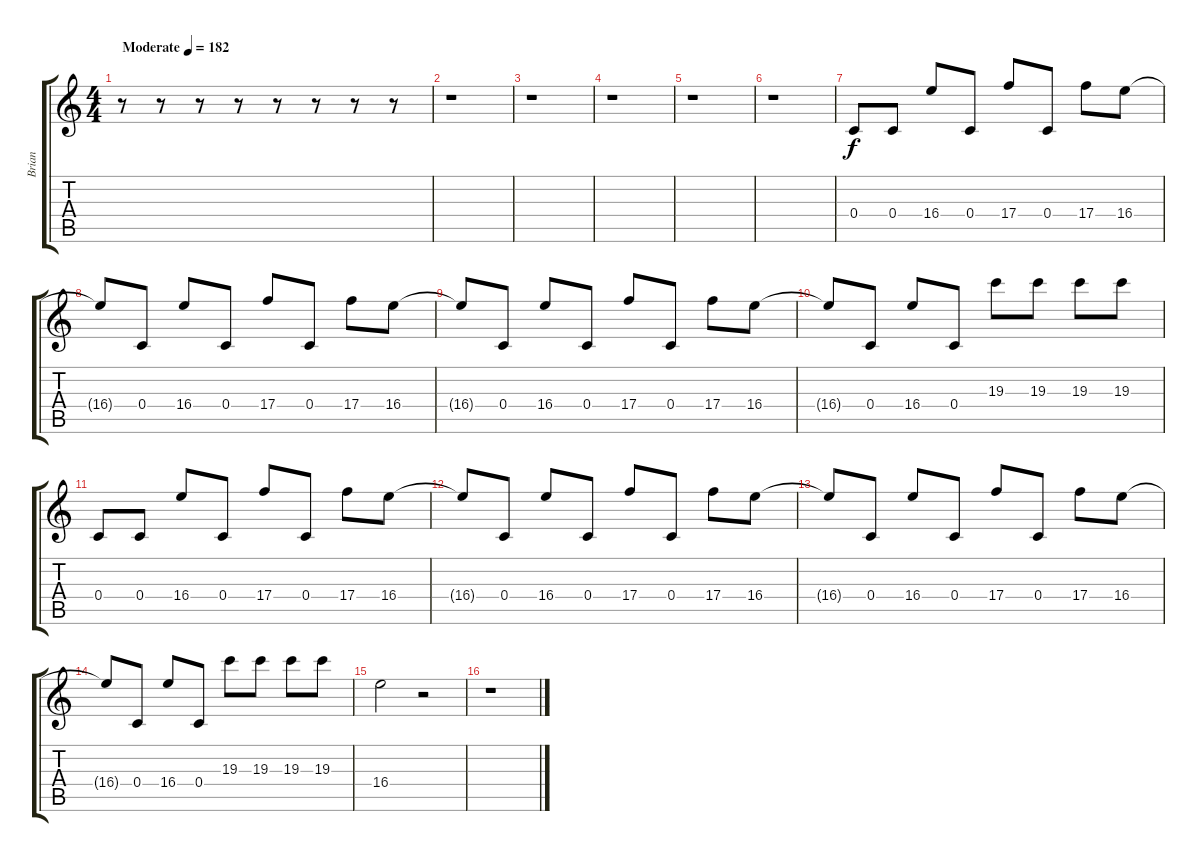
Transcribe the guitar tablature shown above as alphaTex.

\track ("Brian" "Brian") {instrument distortionguitar}
\staff {score tabs}
\tuning (D4 A3 F3 C3 G2 C2) {hide}
\ts (4 4)
\tempo (182 "Moderate")
\clef g2
\ks c
r.8{dy f instrument distortionguitar} r.8 r.8 r.8 r.8 r.8 r.8 r.8 |
r.1 |
r.1 |
r.1 |
r.1 |
r.1 |
0.4.8 0.4.8 16.4.8 0.4.8 17.4.8 0.4.8 17.4.8 16.4.8 |
16.4{t}.8 0.4.8 16.4.8 0.4.8 17.4.8 0.4.8 17.4.8 16.4.8 |
16.4{t}.8 0.4.8 16.4.8 0.4.8 17.4.8 0.4.8 17.4.8 16.4.8 |
16.4{t}.8 0.4.8 16.4.8 0.4.8 19.3.8 19.3.8 19.3.8 19.3.8 |
0.4.8 0.4.8 16.4.8 0.4.8 17.4.8 0.4.8 17.4.8 16.4.8 |
16.4{t}.8 0.4.8 16.4.8 0.4.8 17.4.8 0.4.8 17.4.8 16.4.8 |
16.4{t}.8 0.4.8 16.4.8 0.4.8 17.4.8 0.4.8 17.4.8 16.4.8 |
16.4{t}.8 0.4.8 16.4.8 0.4.8 19.3.8 19.3.8 19.3.8 19.3.8 |
16.4.2 r.2 |
r.1
